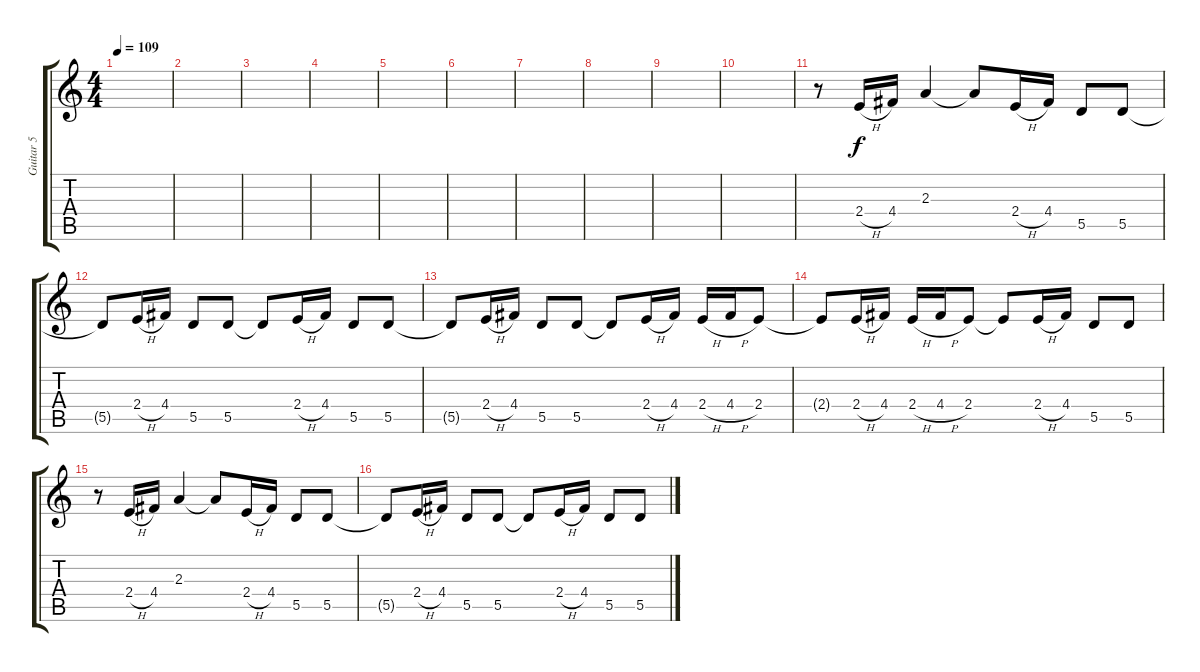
\track ("Guitar 5" "Guitar 5") {instrument distortionguitar}
\staff {score tabs}
\tuning (E4 B3 G3 D3 A2 D2) {hide}
\ts (4 4)
\tempo 109
\clef g2
\ks c
|
|
|
|
|
|
|
|
|
|
r.8 2.4{h}.16 4.4.16 2.3.4 2.3{t}.8 2.4{h}.16 4.4.16 5.5.8 5.5.8 |
5.5{t}.8 2.4{h}.16 4.4.16 5.5.8 5.5.8 5.5{t}.8 2.4{h}.16 4.4.16 5.5.8 5.5.8 |
5.5{t}.8 2.4{h}.16 4.4.16 5.5.8 5.5.8 5.5{t}.8 2.4{h}.16 4.4.16 2.4{h}.16 4.4{h}.16 2.4.8 |
2.4{t}.8 2.4{h}.16 4.4.16 2.4{h}.16 4.4{h}.16 2.4.8 2.4{t}.8 2.4{h}.16 4.4.16 5.5.8 5.5.8 |
r.8 2.4{h}.16 4.4.16 2.3.4 2.3{t}.8 2.4{h}.16 4.4.16 5.5.8 5.5.8 |
5.5{t}.8 2.4{h}.16 4.4.16 5.5.8 5.5.8 5.5{t}.8 2.4{h}.16 4.4.16 5.5.8 5.5.8
